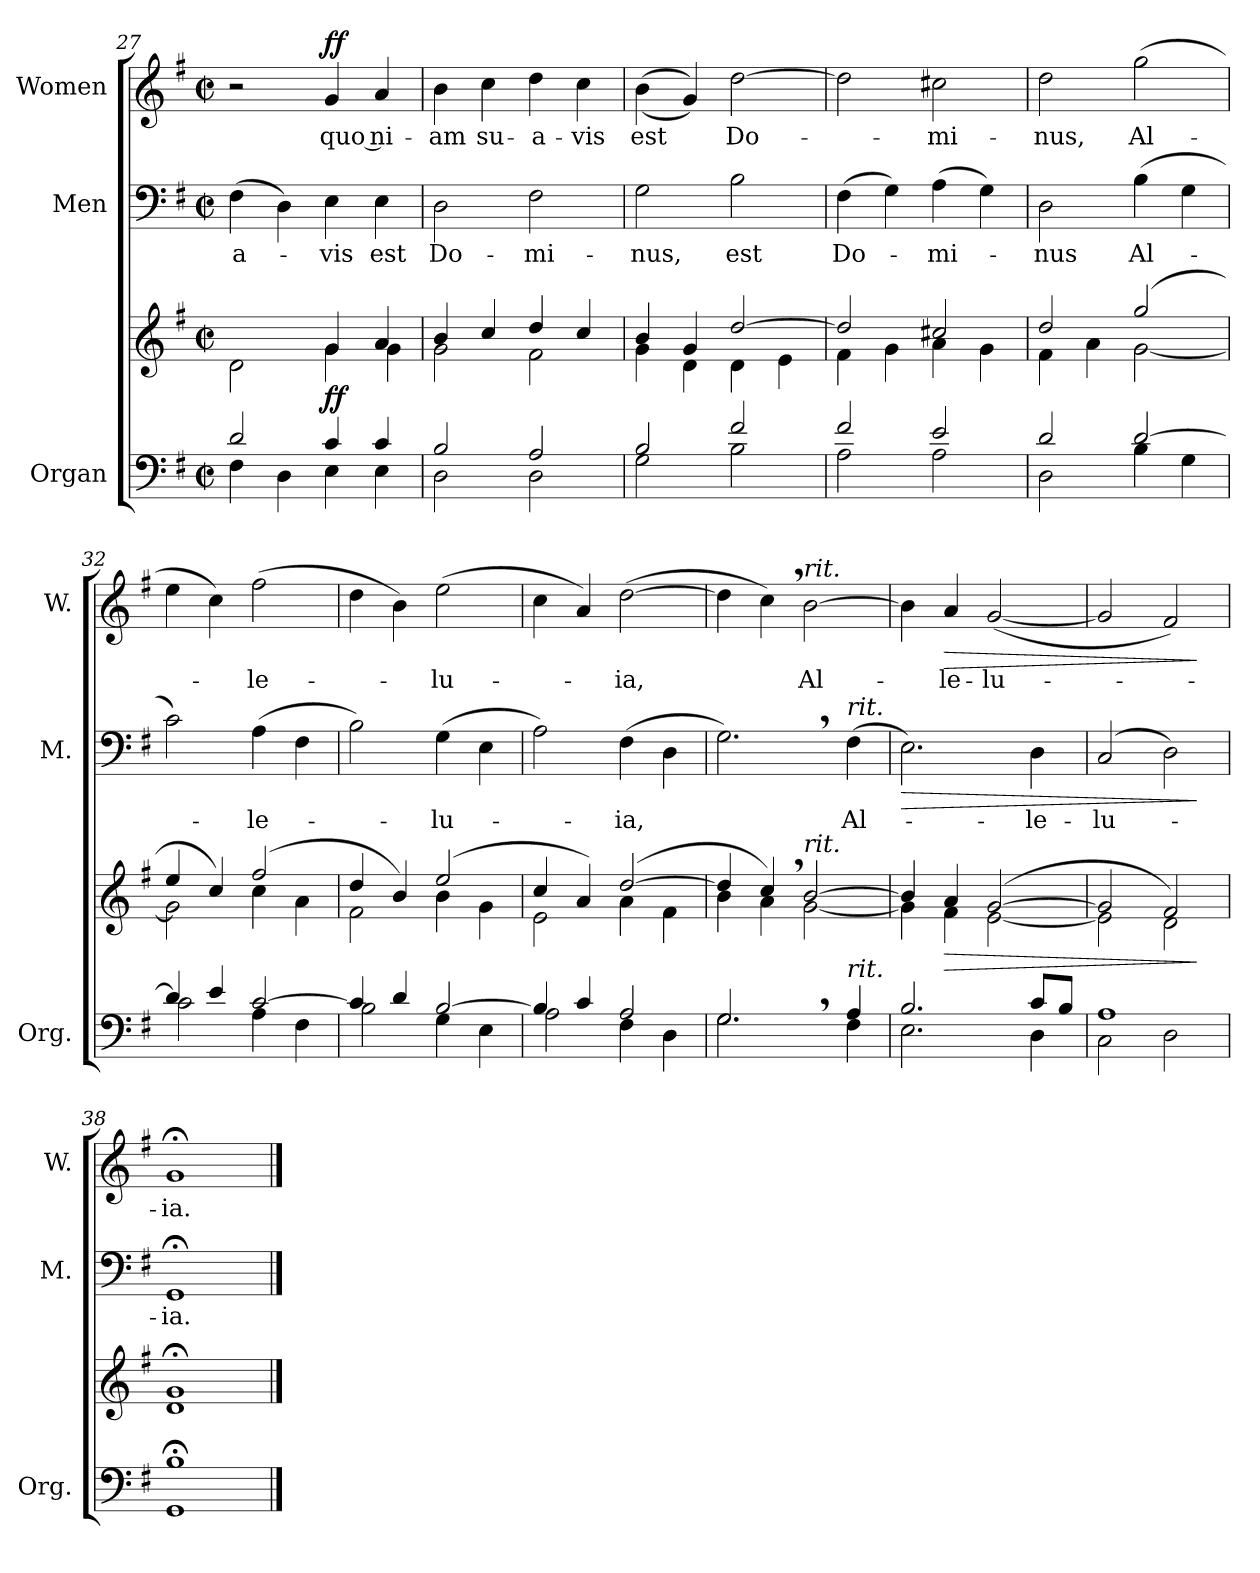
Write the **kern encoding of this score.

**kern	**kern	**dynam	**kern	**text	**dynam	**kern	**text	**dynam
*part3	*part3	*part3	*part2	*part2	*part2	*part1	*part1	*part1
*staff4	*staff3	*staff3/4	*staff2	*staff2	*staff2	*staff1	*staff1	*staff1
*I"Organ	*	*	*I"Men	*	*	*I"Women	*	*
*I'Org.	*	*	*I'M.	*	*	*I'W.	*	*
*clefF4	*clefG2	*	*clefF4	*	*	*clefG2	*	*
*k[f#]	*k[f#]	*	*k[f#]	*	*	*k[f#]	*	*
*M2/2	*M2/2	*	*M2/2	*	*	*M2/2	*	*
*met(c|)	*met(c|)	*	*met(c|)	*	*	*met(c|)	*	*
=27	=27	=27	=27	=27	=27	=27	=27	=27
*^	*^	*	*	*	*	*	*	*
!	!	!	!	!	!	!LO:LY:b	!	!	!	!
2d/	4F#\	2ryy	2d\	.	(>4F#\	-a-	.	2r	.	.
.	4D\	.	.	.	4D\)	.	.	.	.	.
!	!	!	!	!LO:DY:b	!	!LO:LY:b	!	!	!LO:LY:b	!LO:DY:b
4c/	4E\	4g/	4g\	ff	4E\	-vis	.	4g/	quo --	ff
!	!	!	!	!	!	!LO:LY:b	!	!	!LO:LY:b	!
4c/	4E\	4a/	4g\	.	4E\	est	.	4a/	-ni-	.
=28	=28	=28	=28	=28	=28	=28	=28	=28	=28	=28
!	!	!	!	!	!	!LO:LY:b	!	!	!LO:LY:b	!
2B/	2D\	4b/	2g\	.	2D\	Do-	.	4b\	-am	.
!	!	!	!	!	!	!	!	!	!LO:LY:b	!
.	.	4cc/	.	.	.	.	.	4cc\	su-	.
!	!	!	!	!	!	!LO:LY:b	!	!	!LO:LY:b	!
2A/	2D\	4dd/	2f#\	.	2F#\	-mi-	.	4dd\	-a-	.
!	!	!	!	!	!	!	!	!	!LO:LY:b	!
.	.	4cc/	.	.	.	.	.	4cc\	-vis	.
=29	=29	=29	=29	=29	=29	=29	=29	=29	=29	=29
!	!	!	!	!	!	!LO:LY:b	!	!	!LO:LY:b	!
2B/	2G\	4b/	4g\	.	2G\	-nus,	.	(>(>4b\	est	.
.	.	4g/	4d\	.	.	.	.	4g/))	.	.
!	!	!	!	!	!	!LO:LY:b	!	!	!LO:LY:b	!
2f#/	2B\	[2dd/	4d\	.	2B\	est	.	[2dd\	Do-	.
.	.	.	4e\	.	.	.	.	.	.	.
=30	=30	=30	=30	=30	=30	=30	=30	=30	=30	=30
!	!	!	!	!	!	!LO:LY:b	!	!	!	!
2f#/	2A\	2dd/]	4f#\	.	(>4F#\	Do-	.	2dd\]	.	.
.	.	.	4g\	.	4G\)	.	.	.	.	.
!	!	!	!	!	!	!LO:LY:b	!	!	!LO:LY:b	!
2e/	2A\	2cc#X/	4a\	.	(>4A\	-mi-	.	2cc#X\	-mi-	.
.	.	.	4g\	.	4G\)	.	.	.	.	.
!!LO:LB:g=z
=31	=31	=31	=31	=31	=31	=31	=31	=31	=31	=31
!	!	!	!	!	!	!LO:LY:b	!	!	!LO:LY:b	!
2d/	2D\	2dd/	4f#\	.	2D\	-nus	.	2dd\	-nus,	.
.	.	.	4a\	.	.	.	.	.	.	.
!	!	!	!	!	!	!LO:LY:b	!	!	!LO:LY:b	!
[2d/	4B\	(>2gg/	[2g\	.	(>4B\	Al-	.	(>2gg\	Al-	.
.	4G\	.	.	.	4G\	.	.	.	.	.
=32	=32	=32	=32	=32	=32	=32	=32	=32	=32	=32
4d/]	2c\	4ee/	2g\]	.	2c\)	.	.	4ee\	.	.
4e/	.	4cc/)	.	.	.	.	.	4cc\)	.	.
!	!	!	!	!	!	!LO:LY:b	!	!	!LO:LY:b	!
[2c/	4A\	(>2ff#/	4cc\	.	(>4A\	-le-	.	(>2ff#\	-le-	.
.	4F#\	.	4a\	.	4F#\	.	.	.	.	.
=33	=33	=33	=33	=33	=33	=33	=33	=33	=33	=33
4c/]	2B\	4dd/	2f#\	.	2B\)	.	.	4dd\	.	.
4d/	.	4b/)	.	.	.	.	.	4b\)	.	.
!	!	!	!	!	!	!LO:LY:b	!	!	!LO:LY:b	!
[2B/	4G\	(>2ee/	4b\	.	(>4G\	-lu-	.	(>2ee\	-lu-	.
.	4E\	.	4g\	.	4E\	.	.	.	.	.
=34	=34	=34	=34	=34	=34	=34	=34	=34	=34	=34
4B/]	2A\	4cc/	2e\	.	2A\)	.	.	4cc\	.	.
4c/	.	4a/)	.	.	.	.	.	4a/)	.	.
!	!	!	!	!	!	!LO:LY:b	!	!	!LO:LY:b	!
2A/	4F#\	(>[2dd/	4a\	.	(>4F#\	-ia,	.	(>[2dd\	-ia,	.
.	4D\	.	4f#\	.	4D\	.	.	.	.	.
=35	=35	=35	=35	=35	=35	=35	=35	=35	=35	=35
2.G,/	2.G\	4dd/]	4b\	.	2.G,\)	.	.	4dd\]	.	.
.	.	4cc,/)	4a\	.	.	.	.	4cc,\)	.	.
!	!	!	!	!	!	!	!	!LO:TX:a:i:t=rit.	!	!
!	!	!LO:TX:a:i:t=rit.	!	!	!	!	!	!	!	!
!	!	!	!	!	!	!	!	!	!LO:LY:b	!
.	.	[2b/	[2g\	.	.	.	.	[2b\	Al-	.
!	!	!	!	!	!LO:TX:a:i:t=rit.	!	!	!	!	!
!LO:TX:a:i:t=rit.	!	!	!	!	!	!	!	!	!	!
!	!	!	!	!	!	!LO:LY:b	!	!	!	!
4A/	4F#\	.	.	.	(>4F#\	Al-	.	.	.	.
=36	=36	=36	=36	=36	=36	=36	=36	=36	=36	=36
!	!	!	!	!	!	!	!LO:HP:b	!	!	!
2.B/	2.E\	4b/]	4g\]	.	2.E\)	.	>	4b\]	.	.
!	!	!	!	!LO:HP:b	!	!	!	!	!LO:LY:b	!LO:HP:b
.	.	4a/	4f#\	>	.	.	.	4a/	-le-	>
!	!	!	!	!	!	!	!	!	!LO:LY:b	!
.	.	(>[2g/	[2e\	.	.	.	.	(<[2g/	-lu-	.
!	!	!	!	!	!	!LO:LY:b	!	!	!	!
8c/L	4D\	.	.	.	4D\	-le-	.	.	.	.
8B/J	.	.	.	.	.	.	.	.	.	.
=37	=37	=37	=37	=37	=37	=37	=37	=37	=37	=37
!	!	!	!	!	!	!LO:LY:b	!	!	!	!
1A	2C\	2g/]	2e\]	.	(>2C/	-lu-	.	2g/]	.	.
.	2D\	2f#/)	2d\	.	2D\)	.	.	2f#/)	.	.
*v	*v	*	*	*	*	*	*	*	*	*
*	*v	*v	*	*	*	*	*	*	*
.	.	]	.	.	]	.	.	]
=38	=38	=38	=38	=38	=38	=38	=38	=38
*^	*^	*	*	*	*	*	*	*
!	!	!	!	!	!	!LO:LY:b	!	!	!LO:LY:b	!
1B;<	1GG	1g;<	1d	.	1GG;<	-ia.	.	1g;<	-ia.	.
*v	*v	*	*	*	*	*	*	*	*	*
*	*v	*v	*	*	*	*	*	*	*
==	==	==	==	==	==	==	==	==
*-	*-	*-	*-	*-	*-	*-	*-	*-
